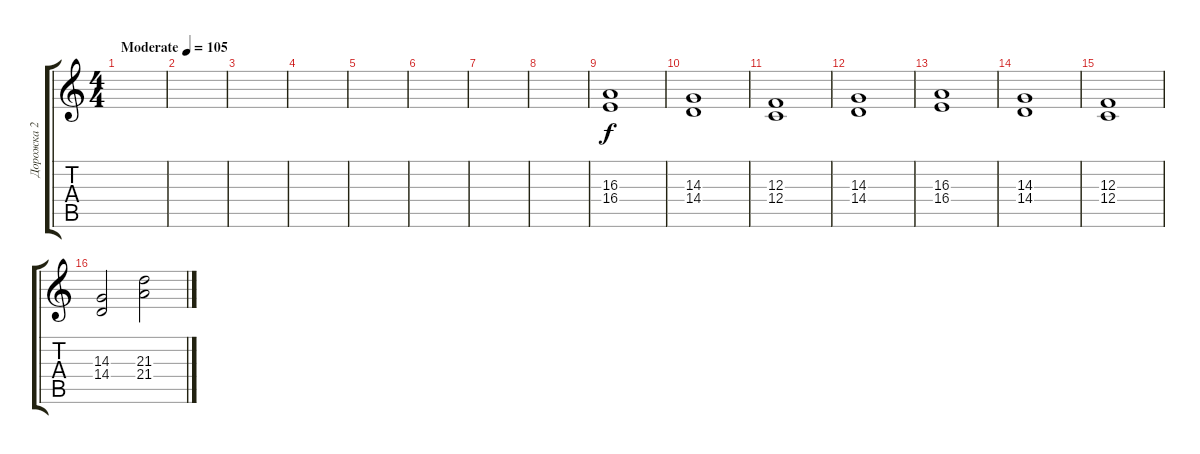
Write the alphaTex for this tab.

\track ("Дорожка 2" "Дорожка 2") {instrument tremolostrings}
\staff {score tabs}
\tuning (D4 A3 F3 C3 G2 C2) {hide}
\ts (4 4)
\tempo (105 "Moderate")
\clef g2
\ks c
|
|
|
|
|
|
|
|
(16.3 16.4).1 |
(14.3 14.4).1 |
(12.3 12.4).1 |
(14.3 14.4).1 |
(16.3 16.4).1 |
(14.3 14.4).1 |
(12.3 12.4).1 |
(14.3 14.4).2 (21.3 21.4).2
